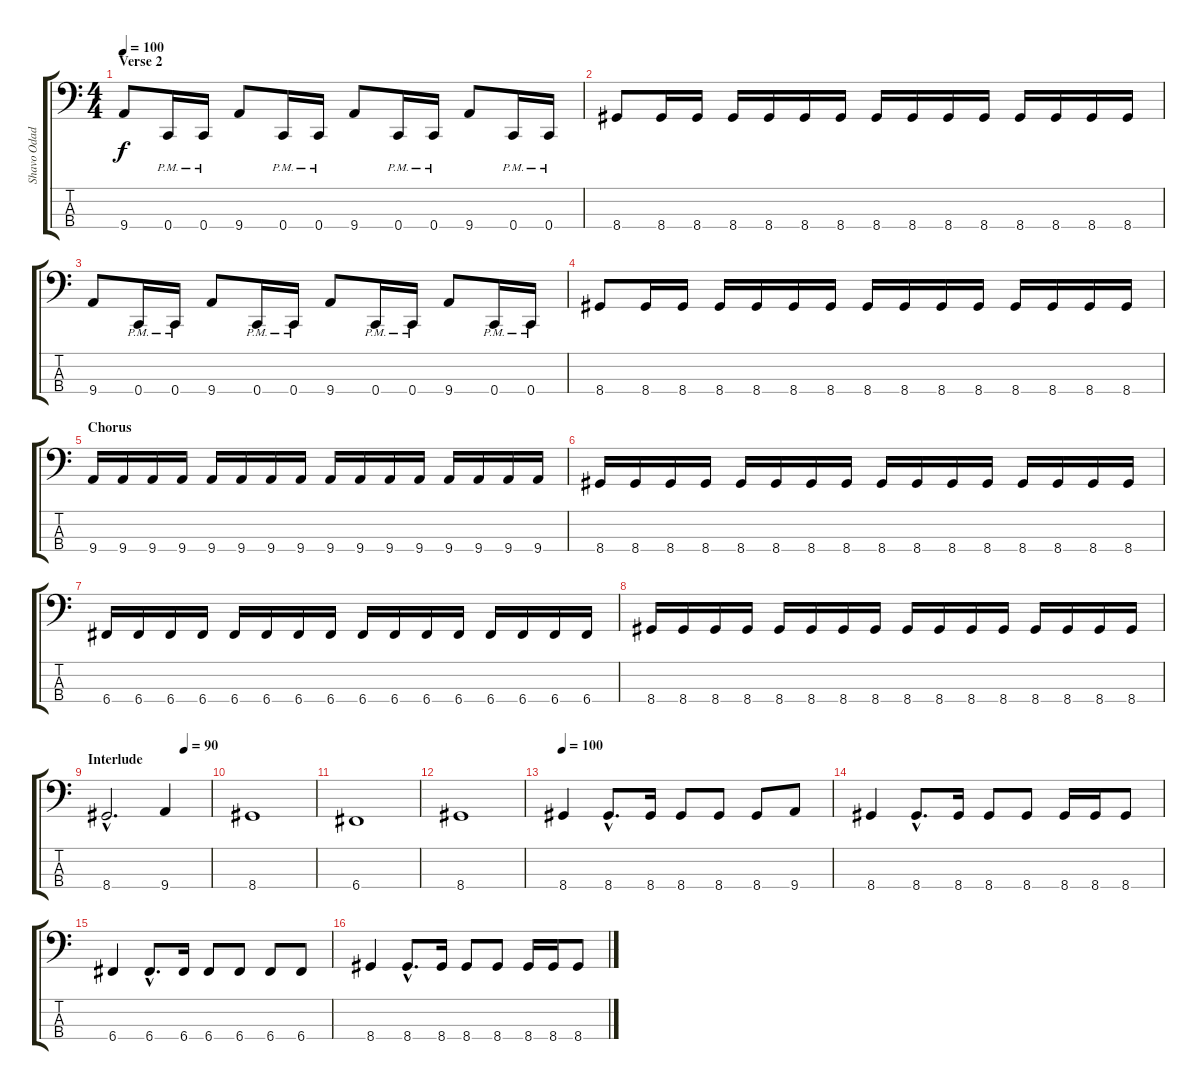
\track ("Shavo Odadjian" "Shavo Odad") {instrument slapbass1}
\staff {score tabs}
\tuning (F2 C2 G1 C1) {hide}
\ts (4 4)
\section ("" "Verse 2")
\tempo 100
\clef f4
\ks c
9.4.8{dy f} 0.4{pm}.16 0.4{pm}.16 9.4.8 0.4{pm}.16 0.4{pm}.16 9.4.8 0.4{pm}.16 0.4{pm}.16 9.4.8 0.4{pm}.16 0.4{pm}.16 |
8.4.8 8.4.16 8.4.16 8.4.16 8.4.16 8.4.16 8.4.16 8.4.16 8.4.16 8.4.16 8.4.16 8.4.16 8.4.16 8.4.16 8.4.16 |
9.4.8 0.4{pm}.16 0.4{pm}.16 9.4.8 0.4{pm}.16 0.4{pm}.16 9.4.8 0.4{pm}.16 0.4{pm}.16 9.4.8 0.4{pm}.16 0.4{pm}.16 |
8.4.8 8.4.16 8.4.16 8.4.16 8.4.16 8.4.16 8.4.16 8.4.16 8.4.16 8.4.16 8.4.16 8.4.16 8.4.16 8.4.16 8.4.16 |
\section ("" "Chorus")
9.4.16 9.4.16 9.4.16 9.4.16 9.4.16 9.4.16 9.4.16 9.4.16 9.4.16 9.4.16 9.4.16 9.4.16 9.4.16 9.4.16 9.4.16 9.4.16 |
8.4.16 8.4.16 8.4.16 8.4.16 8.4.16 8.4.16 8.4.16 8.4.16 8.4.16 8.4.16 8.4.16 8.4.16 8.4.16 8.4.16 8.4.16 8.4.16 |
6.4.16 6.4.16 6.4.16 6.4.16 6.4.16 6.4.16 6.4.16 6.4.16 6.4.16 6.4.16 6.4.16 6.4.16 6.4.16 6.4.16 6.4.16 6.4.16 |
8.4.16 8.4.16 8.4.16 8.4.16 8.4.16 8.4.16 8.4.16 8.4.16 8.4.16 8.4.16 8.4.16 8.4.16 8.4.16 8.4.16 8.4.16 8.4.16 |
\section ("" "Interlude")
\tempo (90 0.75)
8.4{hac}.2{d} 9.4.4 |
8.4.1 |
6.4.1 |
8.4.1 |
\tempo 100
8.4.4 8.4{hac}.8{d} 8.4.16 8.4.8 8.4.8 8.4.8 9.4.8 |
8.4.4 8.4{hac}.8{d} 8.4.16 8.4.8 8.4.8 8.4.16 8.4.16 8.4.8 |
6.4.4 6.4{hac}.8{d} 6.4.16 6.4.8 6.4.8 6.4.8 6.4.8 |
8.4.4 8.4{hac}.8{d} 8.4.16 8.4.8 8.4.8 8.4.16 8.4.16 8.4.8
